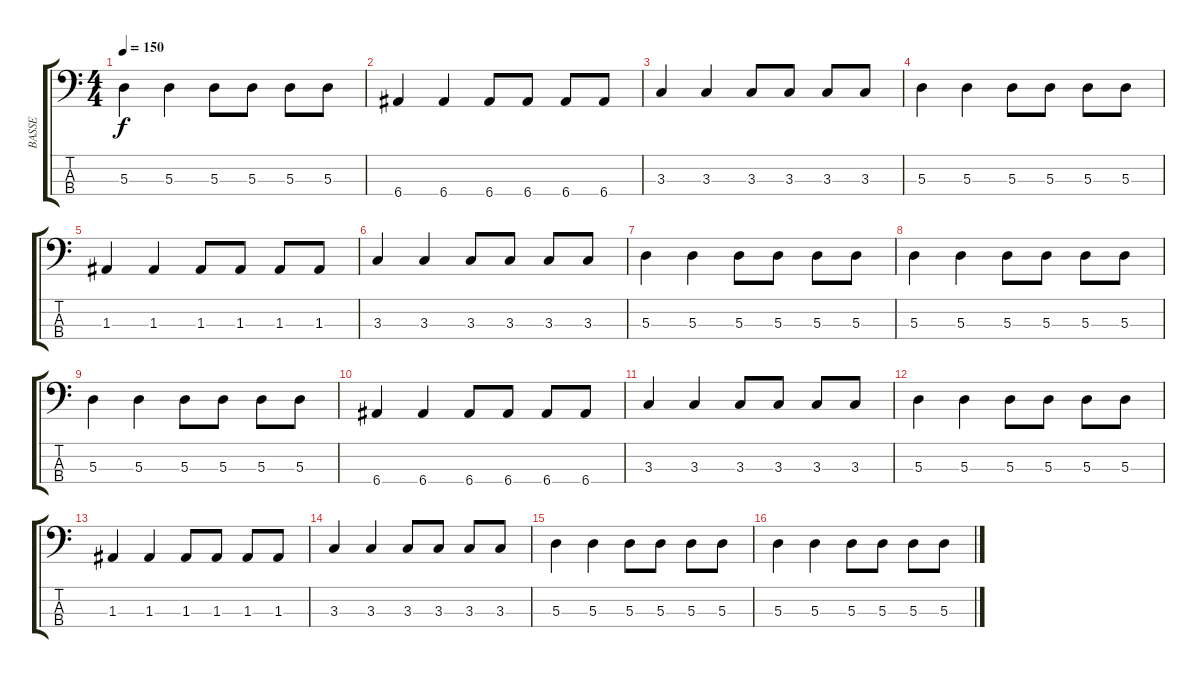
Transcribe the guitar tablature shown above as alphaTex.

\track ("BASSE" "BASSE") {instrument electricbasspick}
\staff {score tabs}
\tuning (G2 D2 A1 E1) {hide}
\ts (4 4)
\tempo 150
\clef f4
\ks c
5.3.4{dy f} 5.3.4 5.3.8 5.3.8 5.3.8 5.3.8 |
6.4.4 6.4.4 6.4.8 6.4.8 6.4.8 6.4.8 |
3.3.4 3.3.4 3.3.8 3.3.8 3.3.8 3.3.8 |
5.3.4 5.3.4 5.3.8 5.3.8 5.3.8 5.3.8 |
1.3.4 1.3.4 1.3.8 1.3.8 1.3.8 1.3.8 |
3.3.4 3.3.4 3.3.8 3.3.8 3.3.8 3.3.8 |
5.3.4 5.3.4 5.3.8 5.3.8 5.3.8 5.3.8 |
5.3.4 5.3.4 5.3.8 5.3.8 5.3.8 5.3.8 |
5.3.4 5.3.4 5.3.8 5.3.8 5.3.8 5.3.8 |
6.4.4 6.4.4 6.4.8 6.4.8 6.4.8 6.4.8 |
3.3.4 3.3.4 3.3.8 3.3.8 3.3.8 3.3.8 |
5.3.4 5.3.4 5.3.8 5.3.8 5.3.8 5.3.8 |
1.3.4 1.3.4 1.3.8 1.3.8 1.3.8 1.3.8 |
3.3.4 3.3.4 3.3.8 3.3.8 3.3.8 3.3.8 |
5.3.4 5.3.4 5.3.8 5.3.8 5.3.8 5.3.8 |
5.3.4 5.3.4 5.3.8 5.3.8 5.3.8 5.3.8
